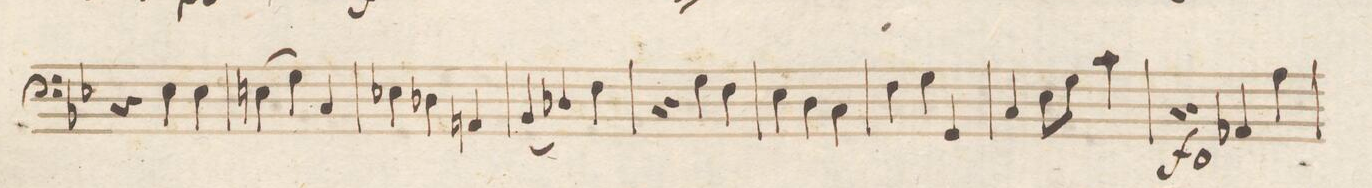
**kern	**dynam
*I"Baſso e Violoncello.	*
*clefF4	*
*k[b-e-]	*
*met(C.|)	*
*M3/4	*
4r	.
4E-\	.
4E-\	.
=81	=81
(4En\	.
4G\)	.
4C/	.
=82	=82
4E-X\	.
4D-X\	.
4AAn/	.
=83	=83
(4BB-/	.
4D-X/)	.
4F\	.
=84	=84
4r	.
4G\	.
4F\	.
=85	=85
4E-\	.
4D\	.
4C\	.
=86	=86
4F\	.
4G\	.
4GG/	.
=87	=87
4C/	.
8E-\L	.
8G\J	.
4c\	.
=88	=88
4r	.
4AA-X/	f
4A\	.
=89	=89
*-	*-
